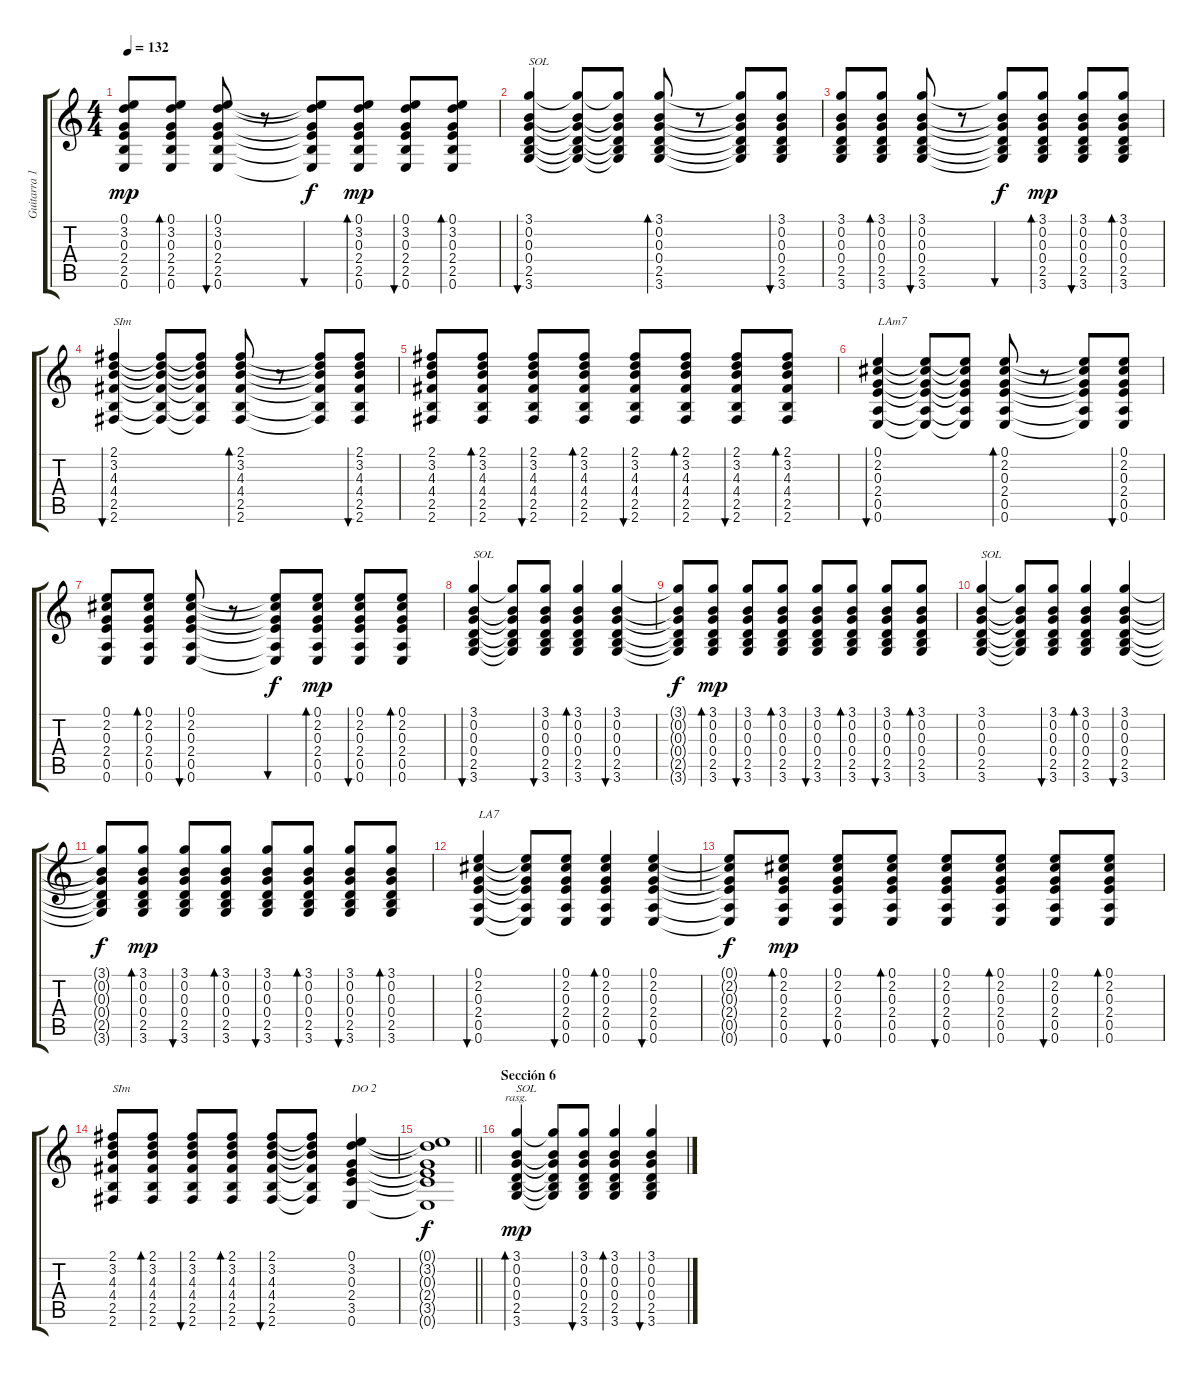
\track ("Guitarra 1" "Guitarra 1") {instrument acousticguitarsteel}
\staff {score tabs}
\tuning (E4 B3 G3 D3 A2 E2) {hide}
\ts (4 4)
\tempo 132
\clef g2
\ks c
(0.1 3.2 0.3 2.4 2.5 0.6).8{dy mp beam Up} (0.1 3.2 0.3 2.4 2.5 0.6).8{bd 30} (0.1 3.2 0.3 2.4 2.5 0.6).8{bu 30} r.8 (0.1{t} 3.2{t} 0.3{t} 2.4{t} 2.5{t} 0.6{t}).8{bu 30 dy f} (0.1 3.2 0.3 2.4 2.5 0.6).8{bd 30 dy mp} (0.1 3.2 0.3 2.4 2.5 0.6).8{bu 30} (0.1 3.2 0.3 2.4 2.5 0.6).8{bd 30} |
(3.1 0.2 0.3 0.4 2.5 3.6).4{bu 30 txt "SOL" beam Up} (3.1{t} 0.2{t} 0.3{t} 0.4{t} 2.5{t} 3.6{t}).8 (3.1{t} 0.2{t} 0.3{t} 0.4{t} 2.5{t} 3.6{t}).8 (3.1 0.2 0.3 0.4 2.5 3.6).8{bd 60} r.8 (3.1{t} 0.2{t} 0.3{t} 0.4{t} 2.5{t} 3.6{t}).8 (3.1 0.2 0.3 0.4 2.5 3.6).8{bu 60} |
(3.1 0.2 0.3 0.4 2.5 3.6).8{beam Up} (3.1 0.2 0.3 0.4 2.5 3.6).8{bd 30} (3.1 0.2 0.3 0.4 2.5 3.6).8{bu 30} r.8 (3.1{t} 0.2{t} 0.3{t} 0.4{t} 2.5{t} 3.6{t}).8{bu 30 dy f} (3.1 0.2 0.3 0.4 2.5 3.6).8{bd 30 dy mp} (3.1 0.2 0.3 0.4 2.5 3.6).8{bu 30} (3.1 0.2 0.3 0.4 2.5 3.6).8{bd 30} |
(2.1 3.2 4.3 4.4 2.5 2.6).4{bu 30 txt "SIm" beam Up} (2.1{t} 3.2{t} 4.3{t} 4.4{t} 2.5{t} 2.6{t}).8 (2.1{t} 3.2{t} 4.3{t} 4.4{t} 2.5{t} 2.6{t}).8 (2.1 3.2 4.3 4.4 2.5 2.6).8{bd 60} r.8 (2.1{t} 3.2{t} 4.3{t} 4.4{t} 2.5{t} 2.6{t}).8 (2.1 3.2 4.3 4.4 2.5 2.6).8{bu 60} |
(2.1 3.2 4.3 4.4 2.5 2.6).8{beam Up} (2.1 3.2 4.3 4.4 2.5 2.6).8{bd 30} (2.1 3.2 4.3 4.4 2.5 2.6).8{bu 30} (2.1 3.2 4.3 4.4 2.5 2.6).8{bd 30} (2.1 3.2 4.3 4.4 2.5 2.6).8{bu 30} (2.1 3.2 4.3 4.4 2.5 2.6).8{bd 30} (2.1 3.2 4.3 4.4 2.5 2.6).8{bu 30} (2.1 3.2 4.3 4.4 2.5 2.6).8{bd 30} |
(0.1 2.2 0.3 2.4 0.5 0.6).4{bu 30 txt "LAm7" beam Up} (0.1{t} 2.2{t} 0.3{t} 2.4{t} 0.5{t} 0.6{t}).8 (0.1{t} 2.2{t} 0.3{t} 2.4{t} 0.5{t} 0.6{t}).8 (0.1 2.2 0.3 2.4 0.5 0.6).8{bd 60} r.8 (0.1{t} 2.2{t} 0.3{t} 2.4{t} 0.5{t} 0.6{t}).8 (0.1 2.2 0.3 2.4 0.5 0.6).8{bu 60} |
(0.1 2.2 0.3 2.4 0.5 0.6).8{beam Up} (0.1 2.2 0.3 2.4 0.5 0.6).8{bd 30} (0.1 2.2 0.3 2.4 0.5 0.6).8{bu 30} r.8 (0.1{t} 2.2{t} 0.3{t} 2.4{t} 0.5{t} 0.6{t}).8{bu 30 dy f} (0.1 2.2 0.3 2.4 0.5 0.6).8{bd 30 dy mp} (0.1 2.2 0.3 2.4 0.5 0.6).8{bu 30} (0.1 2.2 0.3 2.4 0.5 0.6).8{bd 30} |
(3.1 0.2 0.3 0.4 2.5 3.6).4{bu 60 txt "SOL" beam Up} (3.1{t} 0.2{t} 0.3{t} 0.4{t} 2.5{t} 3.6{t}).8 (3.1 0.2 0.3 0.4 2.5 3.6).8{bu 30} (3.1 0.2 0.3 0.4 2.5 3.6).4{bd 30} (3.1 0.2 0.3 0.4 2.5 3.6).4{bu 30} |
(3.1{t} 0.2{t} 0.3{t} 0.4{t} 2.5{t} 3.6{t}).8{dy f beam Up} (3.1 0.2 0.3 0.4 2.5 3.6).8{bd 30 dy mp} (3.1 0.2 0.3 0.4 2.5 3.6).8{bu 30} (3.1 0.2 0.3 0.4 2.5 3.6).8{bd 30} (3.1 0.2 0.3 0.4 2.5 3.6).8{bu 30} (3.1 0.2 0.3 0.4 2.5 3.6).8{bd 30} (3.1 0.2 0.3 0.4 2.5 3.6).8{bu 30} (3.1 0.2 0.3 0.4 2.5 3.6).8{bd 30} |
(3.1 0.2 0.3 0.4 2.5 3.6).4{txt "SOL" beam Up} (3.1{t} 0.2{t} 0.3{t} 0.4{t} 2.5{t} 3.6{t}).8 (3.1 0.2 0.3 0.4 2.5 3.6).8{bu 30} (3.1 0.2 0.3 0.4 2.5 3.6).4{bd 30} (3.1 0.2 0.3 0.4 2.5 3.6).4{bu 30} |
(3.1{t} 0.2{t} 0.3{t} 0.4{t} 2.5{t} 3.6{t}).8{dy f beam Up} (3.1 0.2 0.3 0.4 2.5 3.6).8{bd 30 dy mp} (3.1 0.2 0.3 0.4 2.5 3.6).8{bu 30} (3.1 0.2 0.3 0.4 2.5 3.6).8{bd 30} (3.1 0.2 0.3 0.4 2.5 3.6).8{bu 30} (3.1 0.2 0.3 0.4 2.5 3.6).8{bd 30} (3.1 0.2 0.3 0.4 2.5 3.6).8{bu 30} (3.1 0.2 0.3 0.4 2.5 3.6).8{bd 30} |
(0.1 2.2 0.3 2.4 0.5 0.6).4{bu 60 txt "LA7" beam Up} (0.1{t} 2.2{t} 0.3{t} 2.4{t} 0.5{t} 0.6{t}).8 (0.1 2.2 0.3 2.4 0.5 0.6).8{bu 30} (0.1 2.2 0.3 2.4 0.5 0.6).4{bd 30} (0.1 2.2 0.3 2.4 0.5 0.6).4{bu 30} |
(0.1{t} 2.2{t} 0.3{t} 2.4{t} 0.5{t} 0.6{t}).8{dy f beam Up} (0.1 2.2 0.3 2.4 0.5 0.6).8{bd 30 dy mp} (0.1 2.2 0.3 2.4 0.5 0.6).8{bu 30} (0.1 2.2 0.3 2.4 0.5 0.6).8{bd 30} (0.1 2.2 0.3 2.4 0.5 0.6).8{bu 30} (0.1 2.2 0.3 2.4 0.5 0.6).8{bd 30} (0.1 2.2 0.3 2.4 0.5 0.6).8{bu 30} (0.1 2.2 0.3 2.4 0.5 0.6).8{bd 30} |
(2.1 3.2 4.3 4.4 2.5 2.6).8{txt "SIm" beam Up} (2.1 3.2 4.3 4.4 2.5 2.6).8{bd 30} (2.1 3.2 4.3 4.4 2.5 2.6).8{bu 30} (2.1 3.2 4.3 4.4 2.5 2.6).8{bd 30} (2.1 3.2 4.3 4.4 2.5 2.6).8{bu 30} (2.1{t} 3.2{t} 4.3{t} 4.4{t} 2.5{t} 2.6{t}).8 (0.1 3.2 0.3 2.4 3.5 0.6).4{txt "DO 2"} |
\barLineRight lightlight
(0.1{t} 3.2{t} 0.3{t} 2.4{t} 3.5{t} 0.6{t}).1{dy f} |
\section ("" "Sección 6")
(3.1 0.2 0.3 0.4 2.5 3.6).4{bd 240 rasg ii txt "SOL" dy mp beam Up} (3.1{t} 0.2{t} 0.3{t} 0.4{t} 2.5{t} 3.6{t}).8 (3.1 0.2 0.3 0.4 2.5 3.6).8{bu 30} (3.1 0.2 0.3 0.4 2.5 3.6).4{bd 30} (3.1 0.2 0.3 0.4 2.5 3.6).4{bu 30}
